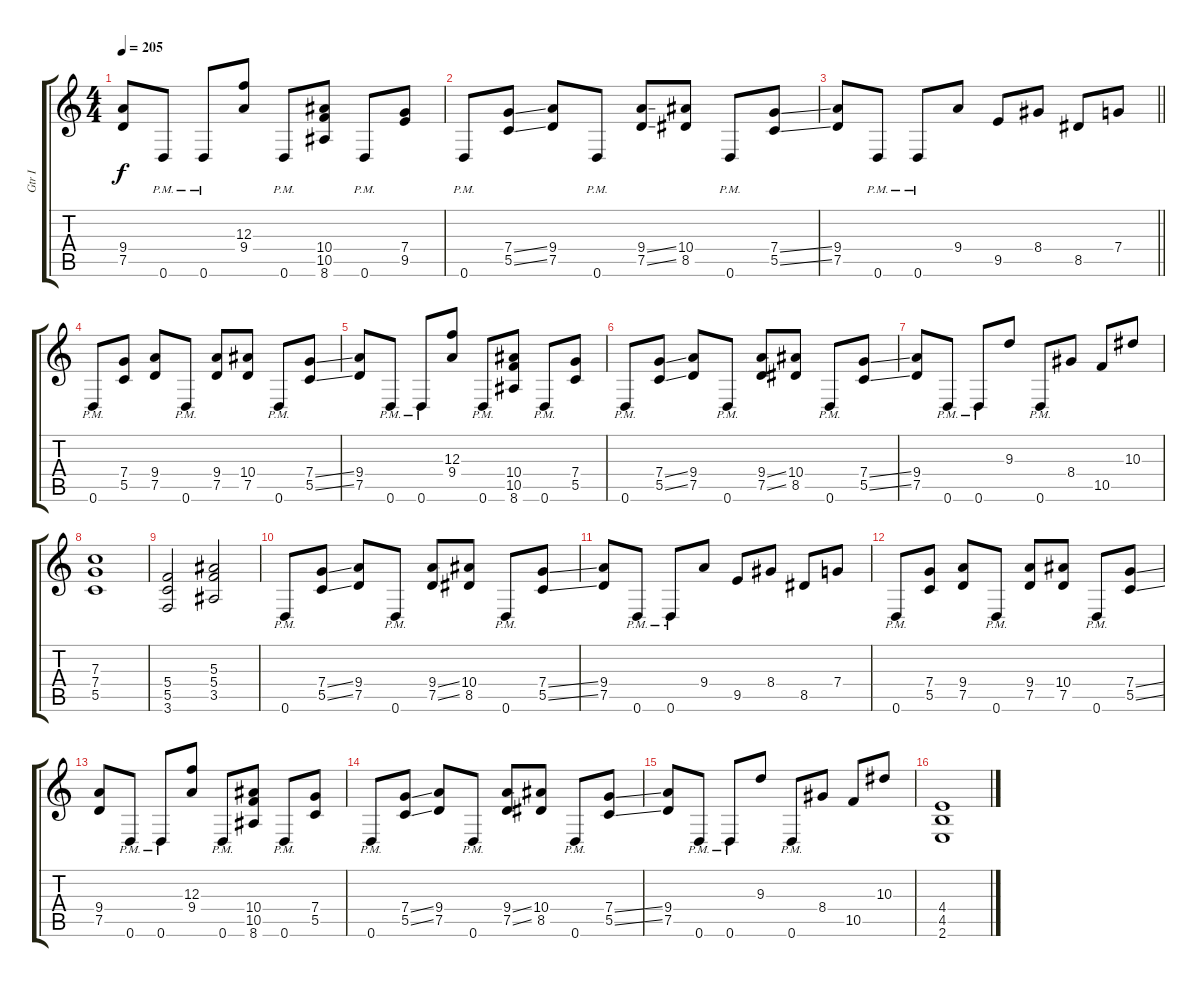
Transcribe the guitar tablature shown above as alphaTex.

\track ("Gtr I" "Gtr I") {instrument distortionguitar}
\staff {score tabs}
\tuning (D4 A3 F3 C3 G2 D2) {hide}
\ts (4 4)
\tempo 205
\clef g2
\ks c
(9.4 7.5).8{dy f} 0.6{pm}.8 0.6{pm}.8 (12.3 9.4).8 0.6{pm}.8 (10.4 10.5 8.6).8 0.6{pm}.8 (7.4 9.5).8 |
0.6{pm}.8 (7.4{ss} 5.5{ss}).8 (9.4 7.5).8 0.6{pm}.8 (9.4{ss} 7.5{ss}).8 (10.4 8.5).8 0.6{pm}.8 (7.4{ss} 5.5{ss}).8 |
\barLineRight lightlight
(9.4 7.5).8 0.6{pm}.8 0.6{pm}.8 9.4.8 9.5.8 8.4.8 8.5.8 7.4.8 |
0.6{pm}.8 (7.4 5.5).8 (9.4 7.5).8 0.6{pm}.8 (9.4 7.5).8 (10.4 7.5).8 0.6{pm}.8 (7.4{ss} 5.5{ss}).8 |
(9.4 7.5).8 0.6{pm}.8 0.6{pm}.8 (12.3 9.4).8 0.6{pm}.8 (10.4 10.5 8.6).8 0.6{pm}.8 (7.4 5.5).8 |
0.6{pm}.8 (7.4{ss} 5.5{ss}).8 (9.4 7.5).8 0.6{pm}.8 (9.4{ss} 7.5{ss}).8 (10.4 8.5).8 0.6{pm}.8 (7.4{ss} 5.5{ss}).8 |
(9.4 7.5).8 0.6{pm}.8 0.6{pm}.8 9.3.8 0.6{pm}.8 8.4.8 10.5.8 10.3.8 |
(7.3 7.4 5.5).1 |
(5.4 5.5 3.6).2 (5.3 5.4 3.5).2 |
0.6{pm}.8 (7.4{ss} 5.5{ss}).8 (9.4 7.5).8 0.6{pm}.8 (9.4{ss} 7.5{ss}).8 (10.4 8.5).8 0.6{pm}.8 (7.4{ss} 5.5{ss}).8 |
(9.4 7.5).8 0.6{pm}.8 0.6{pm}.8 9.4.8 9.5.8 8.4.8 8.5.8 7.4.8 |
0.6{pm}.8 (7.4 5.5).8 (9.4 7.5).8 0.6{pm}.8 (9.4 7.5).8 (10.4 7.5).8 0.6{pm}.8 (7.4{ss} 5.5{ss}).8 |
(9.4 7.5).8 0.6{pm}.8 0.6{pm}.8 (12.3 9.4).8 0.6{pm}.8 (10.4 10.5 8.6).8 0.6{pm}.8 (7.4 5.5).8 |
0.6{pm}.8 (7.4{ss} 5.5{ss}).8 (9.4 7.5).8 0.6{pm}.8 (9.4{ss} 7.5{ss}).8 (10.4 8.5).8 0.6{pm}.8 (7.4{ss} 5.5{ss}).8 |
(9.4 7.5).8 0.6{pm}.8 0.6{pm}.8 9.3.8 0.6{pm}.8 8.4.8 10.5.8 10.3.8 |
(4.4 4.5 2.6).1
